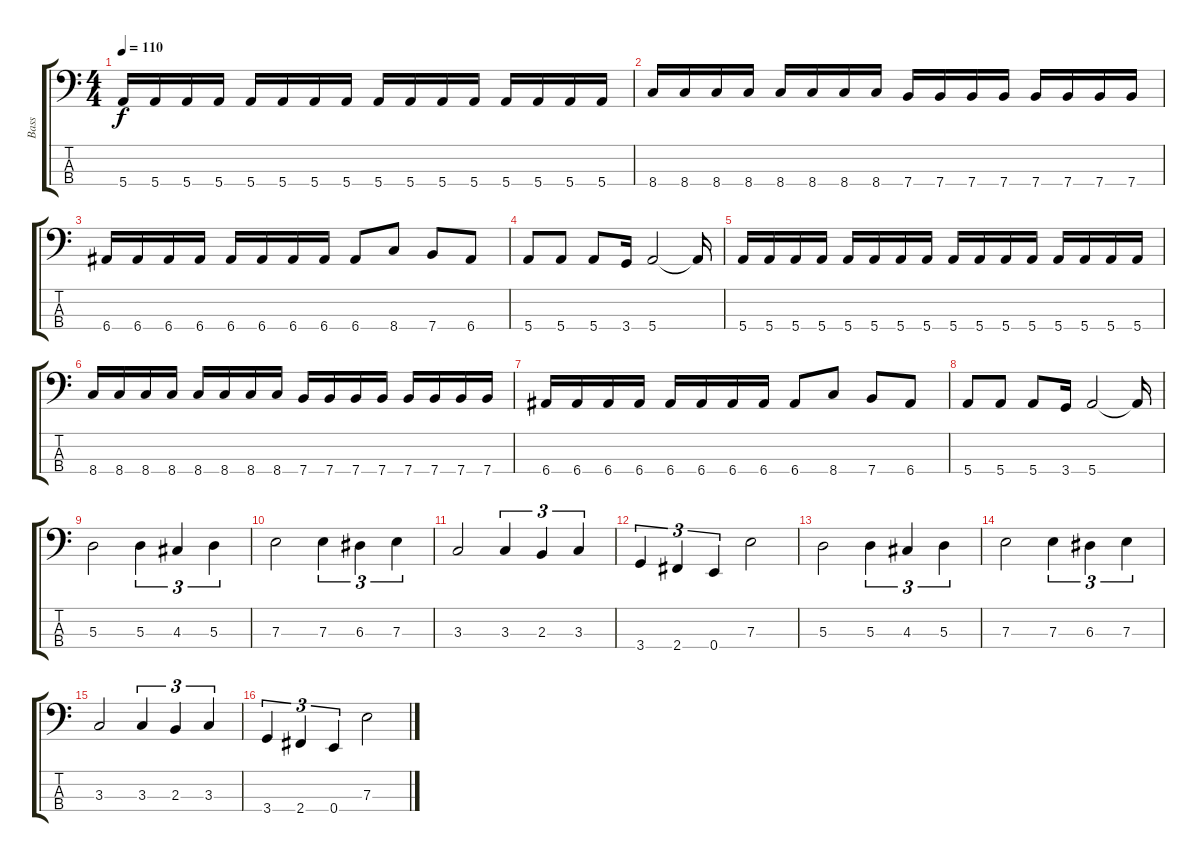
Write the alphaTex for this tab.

\track ("Bass" "Bass") {instrument electricbasspick}
\staff {score tabs}
\tuning (G2 D2 A1 E1) {hide}
\ts (4 4)
\tempo 110
\clef f4
\ks c
5.4.16{dy f} 5.4.16 5.4.16 5.4.16 5.4.16 5.4.16 5.4.16 5.4.16 5.4.16 5.4.16 5.4.16 5.4.16 5.4.16 5.4.16 5.4.16 5.4.16 |
8.4.16 8.4.16 8.4.16 8.4.16 8.4.16 8.4.16 8.4.16 8.4.16 7.4.16 7.4.16 7.4.16 7.4.16 7.4.16 7.4.16 7.4.16 7.4.16 |
6.4.16 6.4.16 6.4.16 6.4.16 6.4.16 6.4.16 6.4.16 6.4.16 6.4.8 8.4.8 7.4.8 6.4.8 |
5.4.8 5.4.8 5.4.8 3.4.16 5.4.2 5.4{t}.16 |
5.4.16 5.4.16 5.4.16 5.4.16 5.4.16 5.4.16 5.4.16 5.4.16 5.4.16 5.4.16 5.4.16 5.4.16 5.4.16 5.4.16 5.4.16 5.4.16 |
8.4.16 8.4.16 8.4.16 8.4.16 8.4.16 8.4.16 8.4.16 8.4.16 7.4.16 7.4.16 7.4.16 7.4.16 7.4.16 7.4.16 7.4.16 7.4.16 |
6.4.16 6.4.16 6.4.16 6.4.16 6.4.16 6.4.16 6.4.16 6.4.16 6.4.8 8.4.8 7.4.8 6.4.8 |
5.4.8 5.4.8 5.4.8 3.4.16 5.4.2 5.4{t}.16 |
5.3.2 5.3.4{tu (3 2)} 4.3.4{tu (3 2)} 5.3.4{tu (3 2)} |
7.3.2 7.3.4{tu (3 2)} 6.3.4{tu (3 2)} 7.3.4{tu (3 2)} |
3.3.2 3.3.4{tu (3 2)} 2.3.4{tu (3 2)} 3.3.4{tu (3 2)} |
3.4.4{tu (3 2)} 2.4.4{tu (3 2)} 0.4.4{tu (3 2)} 7.3.2 |
5.3.2 5.3.4{tu (3 2)} 4.3.4{tu (3 2)} 5.3.4{tu (3 2)} |
7.3.2 7.3.4{tu (3 2)} 6.3.4{tu (3 2)} 7.3.4{tu (3 2)} |
3.3.2 3.3.4{tu (3 2)} 2.3.4{tu (3 2)} 3.3.4{tu (3 2)} |
3.4.4{tu (3 2)} 2.4.4{tu (3 2)} 0.4.4{tu (3 2)} 7.3.2
